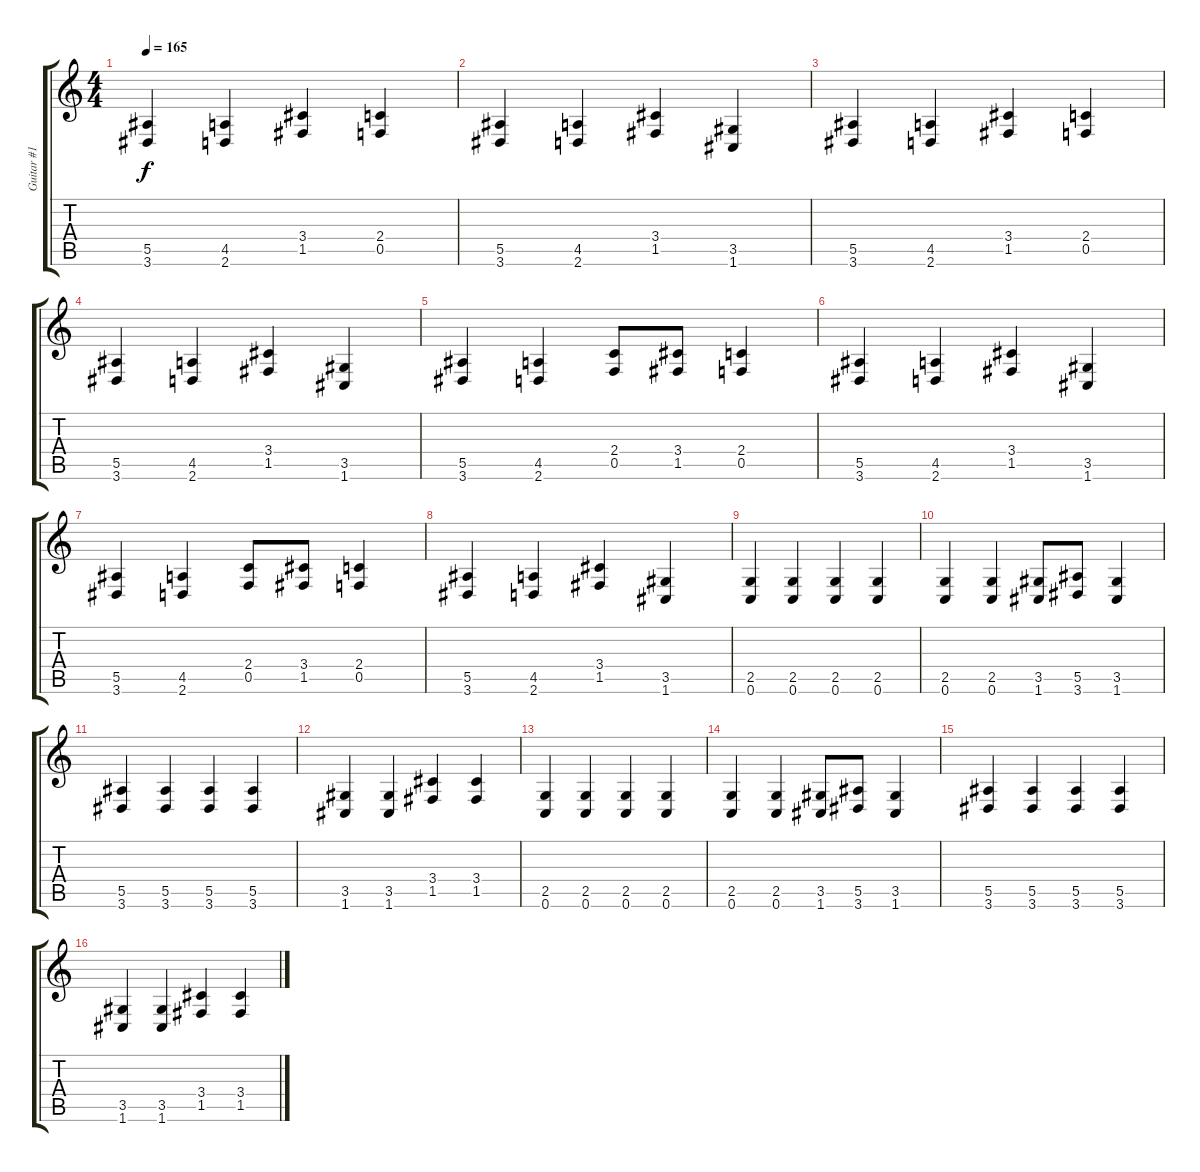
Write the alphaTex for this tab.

\track ("Guitar #1" "Guitar #1") {instrument distortionguitar}
\staff {score tabs}
\tuning (C4 G3 Eb3 Bb2 F2 C2) {hide}
\ts (4 4)
\tempo 165
\clef g2
\ks c
(5.5 3.6).4{dy f instrument distortionguitar} (4.5 2.6).4 (3.4 1.5).4 (2.4 0.5).4 |
(5.5 3.6).4 (4.5 2.6).4 (3.4 1.5).4 (3.5 1.6).4 |
(5.5 3.6).4 (4.5 2.6).4 (3.4 1.5).4 (2.4 0.5).4 |
(5.5 3.6).4 (4.5 2.6).4 (3.4 1.5).4 (3.5 1.6).4 |
(5.5 3.6).4 (4.5 2.6).4 (2.4 0.5).8 (3.4 1.5).8 (2.4 0.5).4 |
(5.5 3.6).4 (4.5 2.6).4 (3.4 1.5).4 (3.5 1.6).4 |
(5.5 3.6).4 (4.5 2.6).4 (2.4 0.5).8 (3.4 1.5).8 (2.4 0.5).4 |
(5.5 3.6).4 (4.5 2.6).4 (3.4 1.5).4 (3.5 1.6).4 |
(2.5 0.6).4 (2.5 0.6).4 (2.5 0.6).4 (2.5 0.6).4 |
(2.5 0.6).4 (2.5 0.6).4 (3.5 1.6).8 (5.5 3.6).8 (3.5 1.6).4 |
(5.5 3.6).4 (5.5 3.6).4 (5.5 3.6).4 (5.5 3.6).4 |
(3.5 1.6).4 (3.5 1.6).4 (3.4 1.5).4 (3.4 1.5).4 |
(2.5 0.6).4 (2.5 0.6).4 (2.5 0.6).4 (2.5 0.6).4 |
(2.5 0.6).4 (2.5 0.6).4 (3.5 1.6).8 (5.5 3.6).8 (3.5 1.6).4 |
(5.5 3.6).4 (5.5 3.6).4 (5.5 3.6).4 (5.5 3.6).4 |
(3.5 1.6).4 (3.5 1.6).4 (3.4 1.5).4 (3.4 1.5).4
